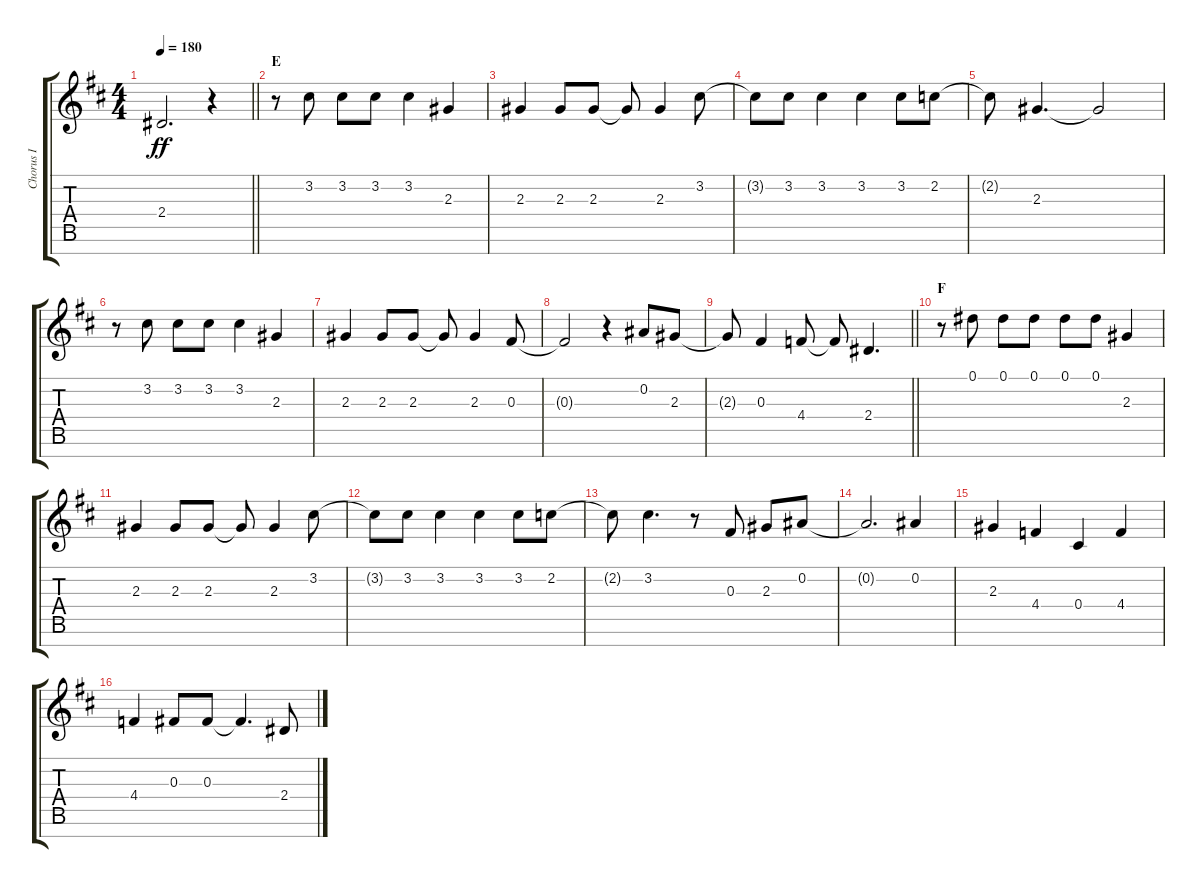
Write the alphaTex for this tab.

\track ("Chorus I" "Chorus I") {instrument voiceoohs}
\staff {score tabs}
\tuning (Eb5 Bb4 Gb4 Db4 Ab3 Eb3 Bb2) {hide}
\ts (4 4)
\tempo 180
\clef g2
\barLineRight lightlight
\ks d
2.4.2{d dy ff} r.4 |
\section ("" "E")
r.8 3.2.8 3.2.8 3.2.8 3.2.4 2.3.4 |
2.3.4 2.3.8 2.3.8 2.3{t}.8 2.3.4 3.2.8 |
3.2{t}.8 3.2.8 3.2.4 3.2.4 3.2.8 2.2.8 |
2.2{t}.8 2.3.4{d} 2.3{t}.2 |
r.8 3.2.8 3.2.8 3.2.8 3.2.4 2.3.4 |
2.3.4 2.3.8 2.3.8 2.3{t}.8 2.3.4 0.3.8 |
0.3{t}.2 r.4 0.2.8 2.3.8 |
\barLineRight lightlight
2.3{t}.8 0.3.4 4.4.8 4.4{t}.8 2.4.4{d} |
\section ("" "F")
r.8 0.1.8 0.1.8 0.1.8 0.1.8 0.1.8 2.3.4 |
2.3.4 2.3.8 2.3.8 2.3{t}.8 2.3.4 3.2.8 |
3.2{t}.8 3.2.8 3.2.4 3.2.4 3.2.8 2.2.8 |
2.2{t}.8 3.2.4{d} r.8 0.3.8 2.3.8 0.2.8 |
0.2{t}.2{d} 0.2.4 |
2.3.4 4.4.4 0.4.4 4.4.4 |
4.4.4 0.3.8 0.3.8 0.3{t}.4{d} 2.4.8
